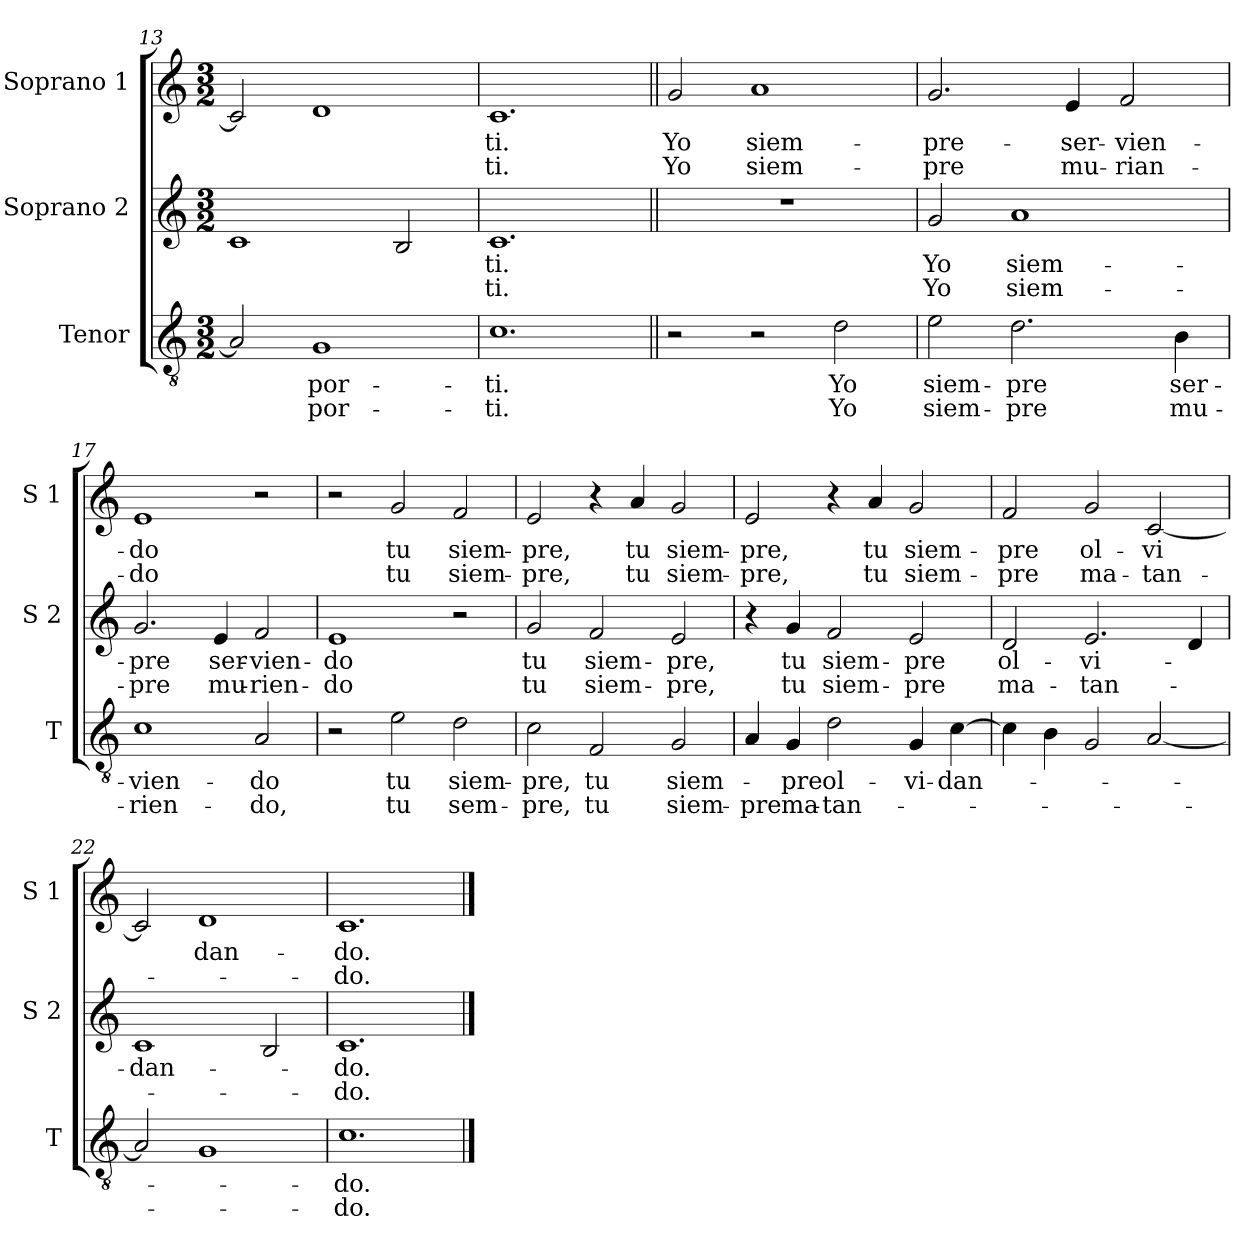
**kern	**text	**text	**kern	**text	**text	**kern	**text	**text
*part3	*part3	*part3	*part2	*part2	*part2	*part1	*part1	*part1
*staff3	*staff3	*staff3	*staff2	*staff2	*staff2	*staff1	*staff1	*staff1
*I"Tenor	*	*	*I"Soprano 2	*	*	*I"Soprano 1	*	*
*I'T	*	*	*I'S 2	*	*	*I'S 1	*	*
*clefGv2	*	*	*clefG2	*	*	*clefG2	*	*
*k[]	*	*	*k[]	*	*	*k[]	*	*
*C:	*	*	*C:	*	*	*C:	*	*
*M3/2	*	*	*M3/2	*	*	*M3/2	*	*
=13	=13	=13	=13	=13	=13	=13	=13	=13
2A/]	.	.	1c	.	.	2c/]	.	.
!	!LO:LY:b	!LO:LY:b	!	!	!	!	!	!
1G	por-	por-	.	.	.	1d	.	.
.	.	.	2B/	.	.	.	.	.
=14	=14	=14	=14	=14	=14	=14	=14	=14
!	!LO:LY:b	!LO:LY:b	!	!LO:LY:b	!LO:LY:b	!	!LO:LY:b	!LO:LY:b
1.c	-ti.	-ti.	1.c	-ti.	-ti.	1.c	-ti.	-ti.
!!LO:LB:g=z
=15||	=15||	=15||	=15||	=15||	=15||	=15||	=15||	=15||
!	!	!	!	!	!	!	!LO:LY:b	!LO:LY:b
2r	.	.	1.r	.	.	2g/	Yo	Yo
!	!	!	!	!	!	!	!LO:LY:b	!LO:LY:b
2r	.	.	.	.	.	1a	siem-	siem-
!	!LO:LY:b	!LO:LY:b	!	!	!	!	!	!
2d\	Yo	Yo	.	.	.	.	.	.
=16	=16	=16	=16	=16	=16	=16	=16	=16
!	!LO:LY:b	!LO:LY:b	!	!LO:LY:b	!LO:LY:b	!	!LO:LY:b	!LO:LY:b
2e\	siem-	siem-	2g/	Yo	Yo	2.g/	-pre-	-pre
!	!LO:LY:b	!LO:LY:b	!	!LO:LY:b	!LO:LY:b	!	!	!
2.d\	-pre	-pre	1a	siem-	siem-	.	.	.
!	!	!	!	!	!	!	!LO:LY:b	!LO:LY:b
.	.	.	.	.	.	4e/	-ser-	mu-
!	!	!	!	!	!	!	!LO:LY:b	!LO:LY:b
.	.	.	.	.	.	2f/	-vien-	-rian-
!	!LO:LY:b	!LO:LY:b	!	!	!	!	!	!
4B\	ser-	mu-	.	.	.	.	.	.
=17	=17	=17	=17	=17	=17	=17	=17	=17
!	!LO:LY:b	!LO:LY:b	!	!LO:LY:b	!LO:LY:b	!	!LO:LY:b	!LO:LY:b
1c	-vien-	-rien-	2.g/	-pre	-pre	1e	-do	-do
!	!	!	!	!LO:LY:b	!LO:LY:b	!	!	!
.	.	.	4e/	ser-	mu-	.	.	.
!	!LO:LY:b	!LO:LY:b	!	!LO:LY:b	!LO:LY:b	!	!	!
2A/	-do	-do,	2f/	-vien-	-rien-	2r	.	.
=18	=18	=18	=18	=18	=18	=18	=18	=18
!	!	!	!	!LO:LY:b	!LO:LY:b	!	!	!
2r	.	.	1e	-do	-do	2r	.	.
!	!LO:LY:b	!LO:LY:b	!	!	!	!	!LO:LY:b	!LO:LY:b
2e\	tu	tu	.	.	.	2g/	tu	tu
!	!LO:LY:b	!LO:LY:b	!	!	!	!	!LO:LY:b	!LO:LY:b
2d\	siem-	sem-	2r	.	.	2f/	siem-	siem-
!!LO:LB:g=z
=19	=19	=19	=19	=19	=19	=19	=19	=19
!	!LO:LY:b	!LO:LY:b	!	!LO:LY:b	!LO:LY:b	!	!LO:LY:b	!LO:LY:b
2c\	-pre,	-pre,	2g/	tu	tu	2e/	-pre,	-pre,
!	!LO:LY:b	!LO:LY:b	!	!LO:LY:b	!LO:LY:b	!	!	!
2F/	tu	tu	2f/	siem-	siem-	4r	.	.
!	!	!	!	!	!	!	!LO:LY:b	!LO:LY:b
.	.	.	.	.	.	4a/	tu	tu
!	!LO:LY:b	!LO:LY:b	!	!LO:LY:b	!LO:LY:b	!	!LO:LY:b	!LO:LY:b
2G/	siem-	siem-	2e/	-pre,	-pre,	2g/	siem-	siem-
=20	=20	=20	=20	=20	=20	=20	=20	=20
!	!	!LO:LY:b	!	!	!	!	!LO:LY:b	!LO:LY:b
4A/	.	-pre	4r	.	.	2e/	-pre,	-pre,
!	!LO:LY:b	!LO:LY:b	!	!LO:LY:b	!LO:LY:b	!	!	!
4G/	-pre	ma-	4g/	tu	tu	.	.	.
!	!LO:LY:b	!LO:LY:b	!	!LO:LY:b	!LO:LY:b	!	!	!
2d\	ol-	-tan-	2f/	siem-	siem-	4r	.	.
!	!	!	!	!	!	!	!LO:LY:b	!LO:LY:b
.	.	.	.	.	.	4a/	tu	tu
!	!LO:LY:b	!	!	!LO:LY:b	!LO:LY:b	!	!LO:LY:b	!LO:LY:b
4G/	-vi-	.	2e/	-pre	-pre	2g/	siem-	siem-
!	!LO:LY:b	!	!	!	!	!	!	!
[4c\	-dan-	.	.	.	.	.	.	.
=21	=21	=21	=21	=21	=21	=21	=21	=21
!	!	!	!	!LO:LY:b	!LO:LY:b	!	!LO:LY:b	!LO:LY:b
4c\]	.	.	2d/	ol-	ma-	2f/	-pre	-pre
4B\	.	.	.	.	.	.	.	.
!	!	!	!	!LO:LY:b	!LO:LY:b	!	!LO:LY:b	!LO:LY:b
2G/	.	.	2.e/	-vi-	-tan-	2g/	ol-	ma-
!	!	!	!	!	!	!	!LO:LY:b	!LO:LY:b
[2A/	.	.	.	.	.	[2c/	-vi	-tan-
.	.	.	4d/	.	.	.	.	.
=22	=22	=22	=22	=22	=22	=22	=22	=22
!	!	!	!	!LO:LY:b	!	!	!	!
2A/]	.	.	1c	-dan-	.	2c/]	.	.
!	!	!	!	!	!	!	!LO:LY:b	!
1G	.	.	.	.	.	1d	dan-	.
.	.	.	2B/	.	.	.	.	.
=23	=23	=23	=23	=23	=23	=23	=23	=23
!	!LO:LY:b	!LO:LY:b	!	!LO:LY:b	!LO:LY:b	!	!LO:LY:b	!LO:LY:b
1.c	-do.	-do.	1.c	-do.	-do.	1.c	-do.	-do.
==	==	==	==	==	==	==	==	==
*-	*-	*-	*-	*-	*-	*-	*-	*-
